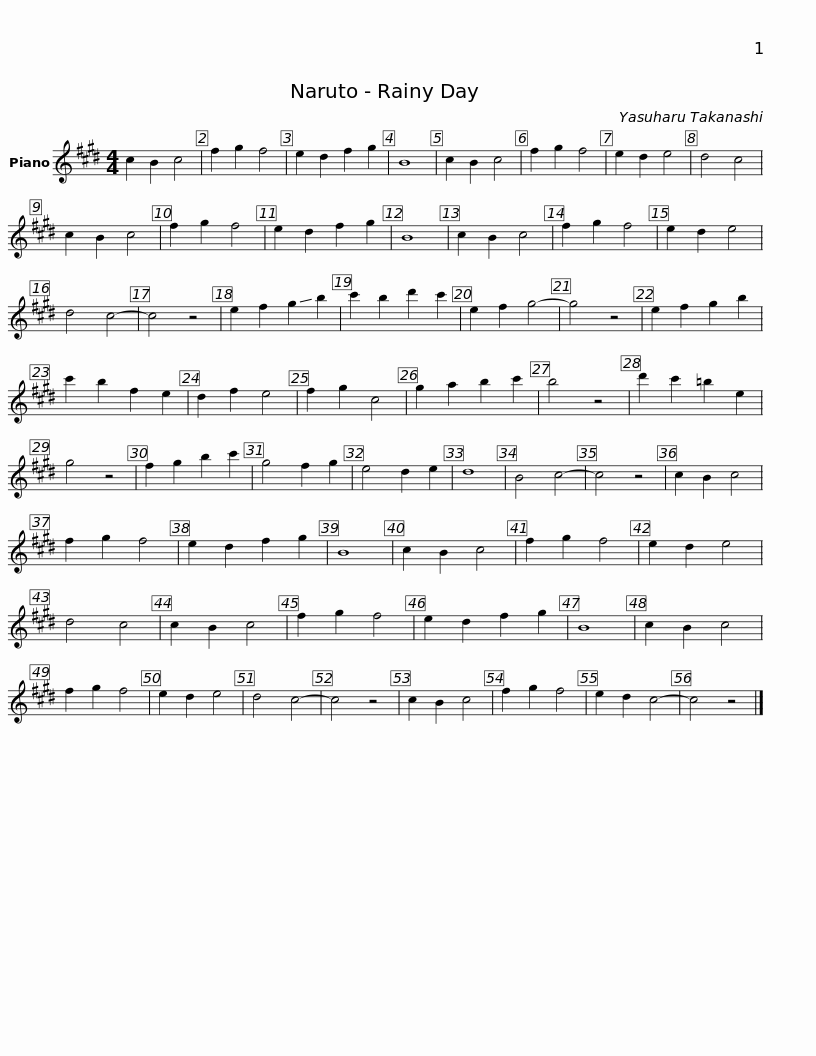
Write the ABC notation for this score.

X:1
L:1/8
M:4/4
I:linebreak $
K:E
V:1 treble
V:1
 c2 B2 c4 | f2 g2 f4 | e2 d2 f2 g2 | B8 | c2 B2 c4 | %5
 f2 g2 f4 | e2 d2 e4 | d4 c4 | c2 B2 c4 | f2 g2 f4 | %10
 e2 d2 f2 g2 | B8 |$ c2 B2 c4 | f2 g2 f4 | e2 d2 e4 | %15
 d4 c4- | c4 z4 | e2 f2 !-(!g2 !-)!b2 | c'2 b2 d'2 c'2 | e2 f2 g4- | %20
 g4 z4 | e2 f2 g2 b2 | c'2 b2 f2 e2 |$ d2 f2 e4 | f2 g2 c4 | %25
 g2 a2 b2 c'2 | b4 z4 | d'2 c'2 =b2 e2 | g4 z4 | f2 g2 b2 c'2 | %30
 g4 f2 g2 | e4 d2 e2 | d8 | B4 c4- | c4 z4 |$ %35
 c2 B2 c4 | f2 g2 f4 | e2 d2 f2 g2 | B8 | c2 B2 c4 | %40
 f2 g2 f4 | e2 d2 e4 | d4 c4 | c2 B2 c4 | f2 g2 f4 | %45
 e2 d2 f2 g2 | B8 | c2 B2 c4 |$ f2 g2 f4 | e2 d2 e4 | %50
 d4 c4- | c4 z4 | c2 B2 c4 | f2 g2 f4 | e2 d2 c4- | %55
 c4 z4 |] %56
